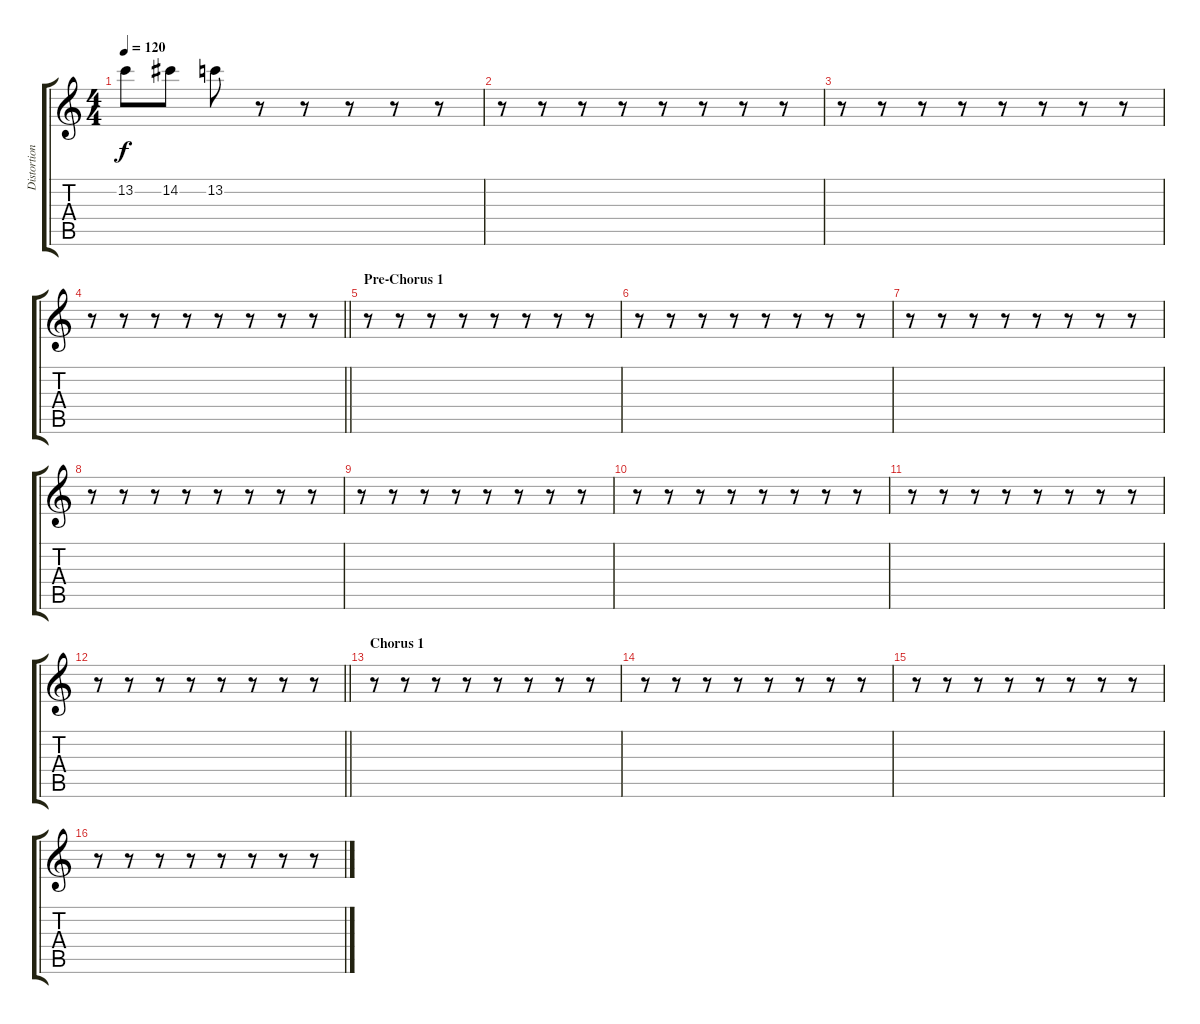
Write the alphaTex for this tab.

\track ("Distortion 2" "Distortion") {instrument distortionguitar}
\staff {score tabs}
\tuning (E4 B3 G3 D3 A2 D2) {hide}
\ts (4 4)
\tempo 120
\clef g2
\ks c
13.2.8{dy f} 14.2.8 13.2.8 r.8 r.8 r.8 r.8 r.8 |
r.8 r.8 r.8 r.8 r.8 r.8 r.8 r.8 |
r.8 r.8 r.8 r.8 r.8 r.8 r.8 r.8 |
\barLineRight lightlight
r.8 r.8 r.8 r.8 r.8 r.8 r.8 r.8 |
\section ("" "Pre-Chorus 1")
r.8 r.8 r.8 r.8 r.8 r.8 r.8 r.8 |
r.8 r.8 r.8 r.8 r.8 r.8 r.8 r.8 |
r.8 r.8 r.8 r.8 r.8 r.8 r.8 r.8 |
r.8 r.8 r.8 r.8 r.8 r.8 r.8 r.8 |
r.8 r.8 r.8 r.8 r.8 r.8 r.8 r.8 |
r.8 r.8 r.8 r.8 r.8 r.8 r.8 r.8 |
r.8 r.8 r.8 r.8 r.8 r.8 r.8 r.8 |
\barLineRight lightlight
r.8 r.8 r.8 r.8 r.8 r.8 r.8 r.8 |
\section ("" "Chorus 1")
r.8 r.8 r.8 r.8 r.8 r.8 r.8 r.8 |
r.8 r.8 r.8 r.8 r.8 r.8 r.8 r.8 |
r.8 r.8 r.8 r.8 r.8 r.8 r.8 r.8 |
r.8 r.8 r.8 r.8 r.8 r.8 r.8 r.8
